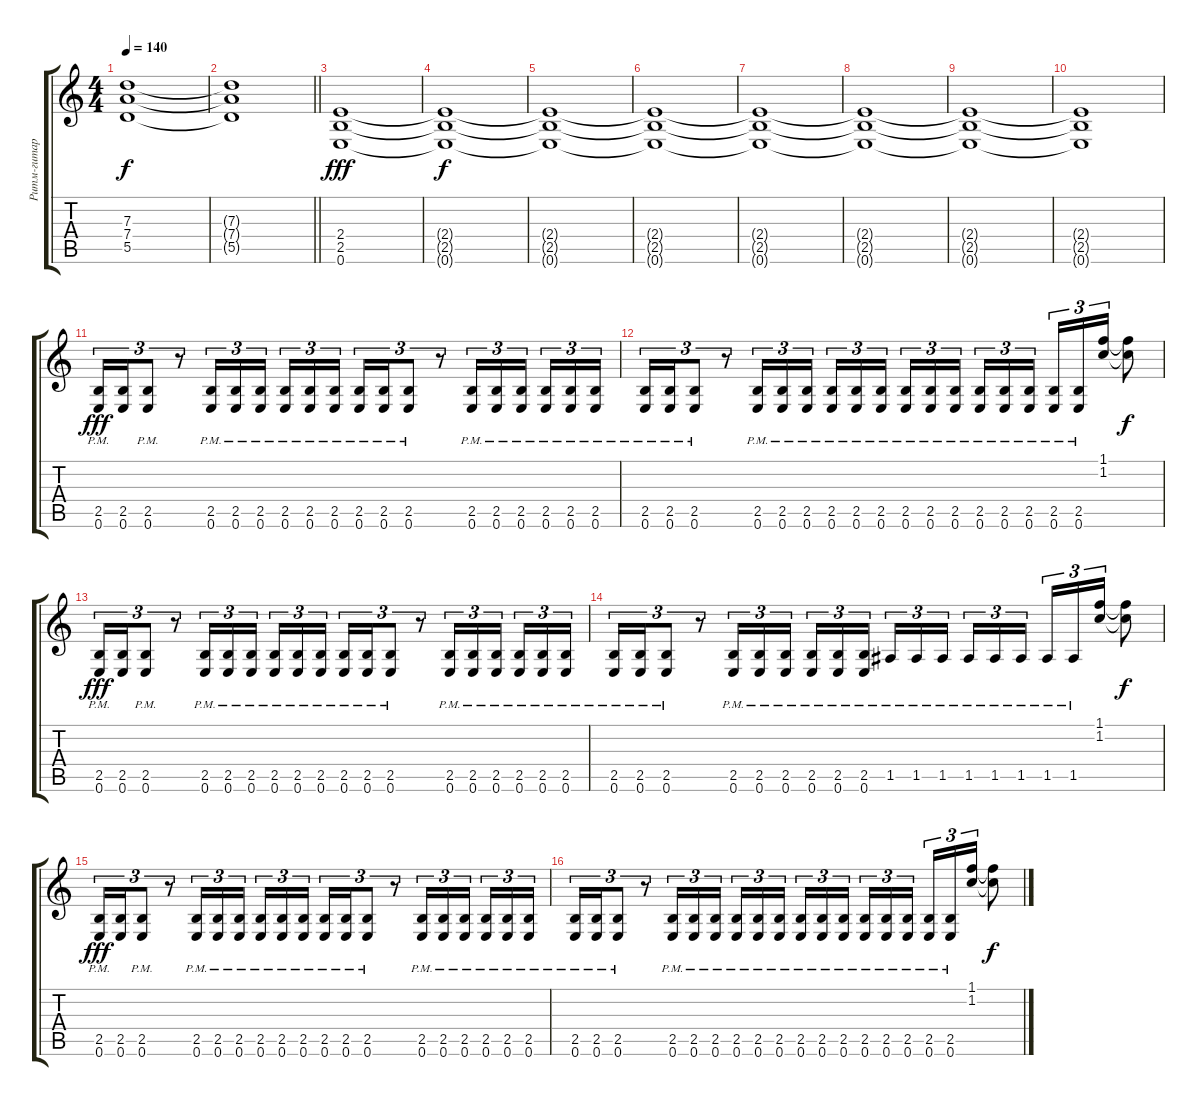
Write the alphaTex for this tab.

\track ("Ритм-гитара (Силеноз)" "Ритм-гитар") {instrument distortionguitar}
\staff {score tabs}
\tuning (E4 B3 G3 D3 A2 E2) {hide}
\ts (4 4)
\tempo 140
\clef g2
\ks c
(7.3 7.4 5.5).1{dy f} |
\barLineRight lightlight
(7.3{t} 7.4{t} 5.5{t}).1 |
(2.4 2.5 0.6).1{dy fff volume 8} |
(2.4{t} 2.5{t} 0.6{t}).1{dy f} |
(2.4{t} 2.5{t} 0.6{t}).1 |
(2.4{t} 2.5{t} 0.6{t}).1 |
(2.4{t} 2.5{t} 0.6{t}).1 |
(2.4{t} 2.5{t} 0.6{t}).1 |
(2.4{t} 2.5{t} 0.6{t}).1 |
(2.4{t} 2.5{t} 0.6{t}).1 |
(2.5{pm} 0.6{pm}).16{tu (3 2) dy fff volume 13} (2.5 0.6).16{tu (3 2)} (2.5{pm} 0.6{pm}).8{tu (3 2)} r.8{tu (3 2)} (2.5{pm} 0.6{pm}).16{tu (3 2)} (2.5{pm} 0.6{pm}).16{tu (3 2)} (2.5{pm} 0.6{pm}).16{tu (3 2) beam splitsecondary} (2.5{pm} 0.6{pm}).16{tu (3 2)} (2.5{pm} 0.6{pm}).16{tu (3 2)} (2.5{pm} 0.6{pm}).16{tu (3 2)} (2.5{pm} 0.6{pm}).16{tu (3 2)} (2.5{pm} 0.6{pm}).16{tu (3 2)} (2.5{pm} 0.6{pm}).8{tu (3 2)} r.8{tu (3 2)} (2.5{pm} 0.6{pm}).16{tu (3 2)} (2.5{pm} 0.6{pm}).16{tu (3 2)} (2.5{pm} 0.6{pm}).16{tu (3 2) beam splitsecondary} (2.5{pm} 0.6{pm}).16{tu (3 2)} (2.5{pm} 0.6{pm}).16{tu (3 2)} (2.5{pm} 0.6{pm}).16{tu (3 2)} |
(2.5{pm} 0.6{pm}).16{tu (3 2)} (2.5{pm} 0.6{pm}).16{tu (3 2)} (2.5{pm} 0.6{pm}).8{tu (3 2)} r.8{tu (3 2)} (2.5{pm} 0.6{pm}).16{tu (3 2)} (2.5{pm} 0.6{pm}).16{tu (3 2)} (2.5{pm} 0.6{pm}).16{tu (3 2) beam splitsecondary} (2.5{pm} 0.6{pm}).16{tu (3 2)} (2.5{pm} 0.6{pm}).16{tu (3 2)} (2.5{pm} 0.6{pm}).16{tu (3 2)} (2.5{pm} 0.6{pm}).16{tu (3 2)} (2.5{pm} 0.6{pm}).16{tu (3 2)} (2.5{pm} 0.6{pm}).16{tu (3 2) beam splitsecondary} (2.5{pm} 0.6{pm}).16{tu (3 2)} (2.5{pm} 0.6{pm}).16{tu (3 2)} (2.5{pm} 0.6{pm}).16{tu (3 2)} (2.5{pm} 0.6).16{tu (3 2)} (2.5{pm} 0.6).16{tu (3 2)} (1.1 1.2).16{tu (3 2)} (1.1{t} 1.2{t}).8{dy f} |
(2.5{pm} 0.6{pm}).16{tu (3 2) dy fff} (2.5 0.6).16{tu (3 2)} (2.5{pm} 0.6{pm}).8{tu (3 2)} r.8{tu (3 2)} (2.5{pm} 0.6{pm}).16{tu (3 2)} (2.5{pm} 0.6{pm}).16{tu (3 2)} (2.5{pm} 0.6{pm}).16{tu (3 2) beam splitsecondary} (2.5{pm} 0.6{pm}).16{tu (3 2)} (2.5{pm} 0.6{pm}).16{tu (3 2)} (2.5{pm} 0.6{pm}).16{tu (3 2)} (2.5{pm} 0.6{pm}).16{tu (3 2)} (2.5{pm} 0.6{pm}).16{tu (3 2)} (2.5{pm} 0.6{pm}).8{tu (3 2)} r.8{tu (3 2)} (2.5{pm} 0.6{pm}).16{tu (3 2)} (2.5{pm} 0.6{pm}).16{tu (3 2)} (2.5{pm} 0.6{pm}).16{tu (3 2) beam splitsecondary} (2.5{pm} 0.6{pm}).16{tu (3 2)} (2.5{pm} 0.6{pm}).16{tu (3 2)} (2.5{pm} 0.6{pm}).16{tu (3 2)} |
(2.5{pm} 0.6{pm}).16{tu (3 2)} (2.5{pm} 0.6{pm}).16{tu (3 2)} (2.5{pm} 0.6{pm}).8{tu (3 2)} r.8{tu (3 2)} (2.5{pm} 0.6{pm}).16{tu (3 2)} (2.5{pm} 0.6{pm}).16{tu (3 2)} (2.5{pm} 0.6{pm}).16{tu (3 2) beam splitsecondary} (2.5{pm} 0.6{pm}).16{tu (3 2)} (2.5{pm} 0.6{pm}).16{tu (3 2)} (2.5{pm} 0.6{pm}).16{tu (3 2)} 1.5{pm}.16{tu (3 2)} 1.5{pm}.16{tu (3 2)} 1.5{pm}.16{tu (3 2) beam splitsecondary} 1.5{pm}.16{tu (3 2)} 1.5{pm}.16{tu (3 2)} 1.5{pm}.16{tu (3 2)} 1.5{pm}.16{tu (3 2)} 1.5{pm}.16{tu (3 2)} (1.1 1.2).16{tu (3 2)} (1.1{t} 1.2{t}).8{dy f} |
(2.5{pm} 0.6{pm}).16{tu (3 2) dy fff} (2.5 0.6).16{tu (3 2)} (2.5{pm} 0.6{pm}).8{tu (3 2)} r.8{tu (3 2)} (2.5{pm} 0.6{pm}).16{tu (3 2)} (2.5{pm} 0.6{pm}).16{tu (3 2)} (2.5{pm} 0.6{pm}).16{tu (3 2) beam splitsecondary} (2.5{pm} 0.6{pm}).16{tu (3 2)} (2.5{pm} 0.6{pm}).16{tu (3 2)} (2.5{pm} 0.6{pm}).16{tu (3 2)} (2.5{pm} 0.6{pm}).16{tu (3 2)} (2.5{pm} 0.6{pm}).16{tu (3 2)} (2.5{pm} 0.6{pm}).8{tu (3 2)} r.8{tu (3 2)} (2.5{pm} 0.6{pm}).16{tu (3 2)} (2.5{pm} 0.6{pm}).16{tu (3 2)} (2.5{pm} 0.6{pm}).16{tu (3 2) beam splitsecondary} (2.5{pm} 0.6{pm}).16{tu (3 2)} (2.5{pm} 0.6{pm}).16{tu (3 2)} (2.5{pm} 0.6{pm}).16{tu (3 2)} |
(2.5{pm} 0.6{pm}).16{tu (3 2)} (2.5{pm} 0.6{pm}).16{tu (3 2)} (2.5{pm} 0.6{pm}).8{tu (3 2)} r.8{tu (3 2)} (2.5{pm} 0.6{pm}).16{tu (3 2)} (2.5{pm} 0.6{pm}).16{tu (3 2)} (2.5{pm} 0.6{pm}).16{tu (3 2) beam splitsecondary} (2.5{pm} 0.6{pm}).16{tu (3 2)} (2.5{pm} 0.6{pm}).16{tu (3 2)} (2.5{pm} 0.6{pm}).16{tu (3 2)} (2.5{pm} 0.6{pm}).16{tu (3 2)} (2.5{pm} 0.6{pm}).16{tu (3 2)} (2.5{pm} 0.6{pm}).16{tu (3 2) beam splitsecondary} (2.5{pm} 0.6{pm}).16{tu (3 2)} (2.5{pm} 0.6{pm}).16{tu (3 2)} (2.5{pm} 0.6{pm}).16{tu (3 2)} (2.5{pm} 0.6).16{tu (3 2)} (2.5{pm} 0.6).16{tu (3 2)} (1.1 1.2).16{tu (3 2)} (1.1{t} 1.2{t}).8{dy f}
